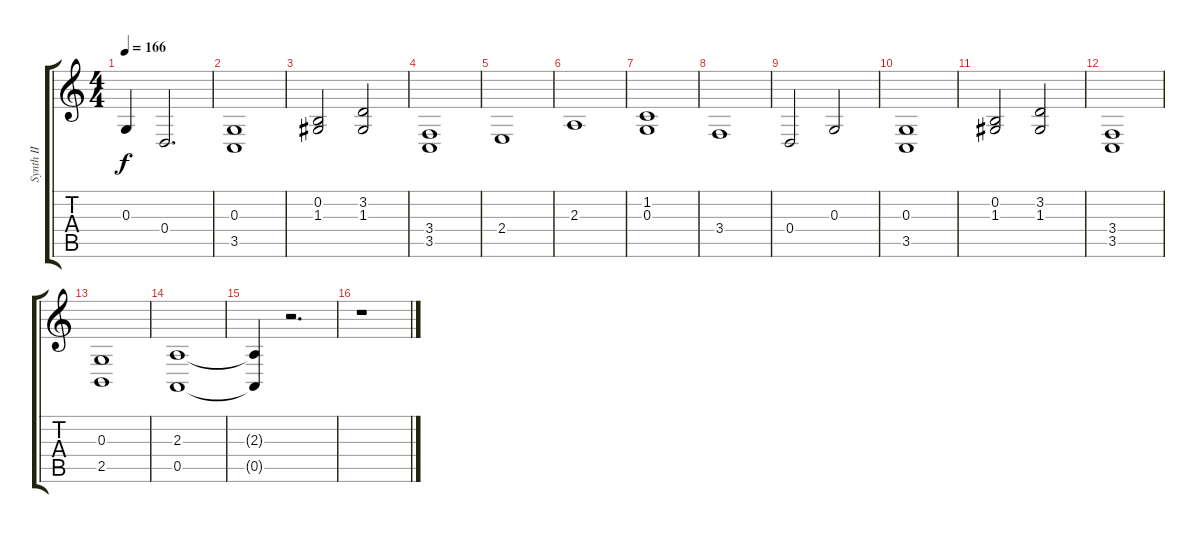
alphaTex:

\track ("Synth II" "Synth II") {instrument stringensemble1}
\staff {score tabs}
\tuning (E4 B3 G3 D3 A2 E2) {hide}
\ts (4 4)
\tempo 166
\clef g2
\ks c
0.3.4{dy f} 0.4.2{d} |
(0.3 3.5).1 |
(0.2 1.3).2 (3.2 1.3).2 |
(3.4 3.5).1 |
2.4.1 |
2.3.1 |
(1.2 0.3).1 |
3.4.1 |
0.4.2 0.3.2 |
(0.3 3.5).1 |
(0.2 1.3).2 (3.2 1.3).2 |
(3.4 3.5).1 |
(0.3 2.5).1 |
(2.3 0.5).1 |
(2.3{t} 0.5{t}).4 r.2{d} |
r.1
